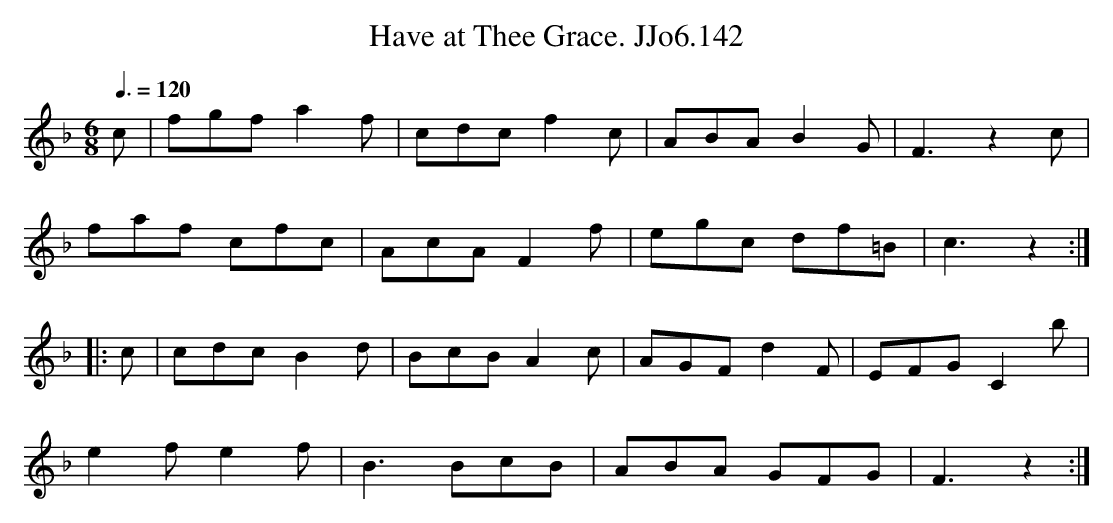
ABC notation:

X:1
T:Have at Thee Grace. JJo6.142
M:6/8
L:1/8
Q:3/8=120
K:F
c | fgf a2f | cdc f2c | ABA B2G | F3 z2c |
faf cfc | AcA F2f | egc df=B | c3 z2 :|
|: c | cdc B2d | BcB A2c | AGF d2F | EFG C2b |
e2f e2f | B3 BcB | ABA GFG | F3 z2 :|
